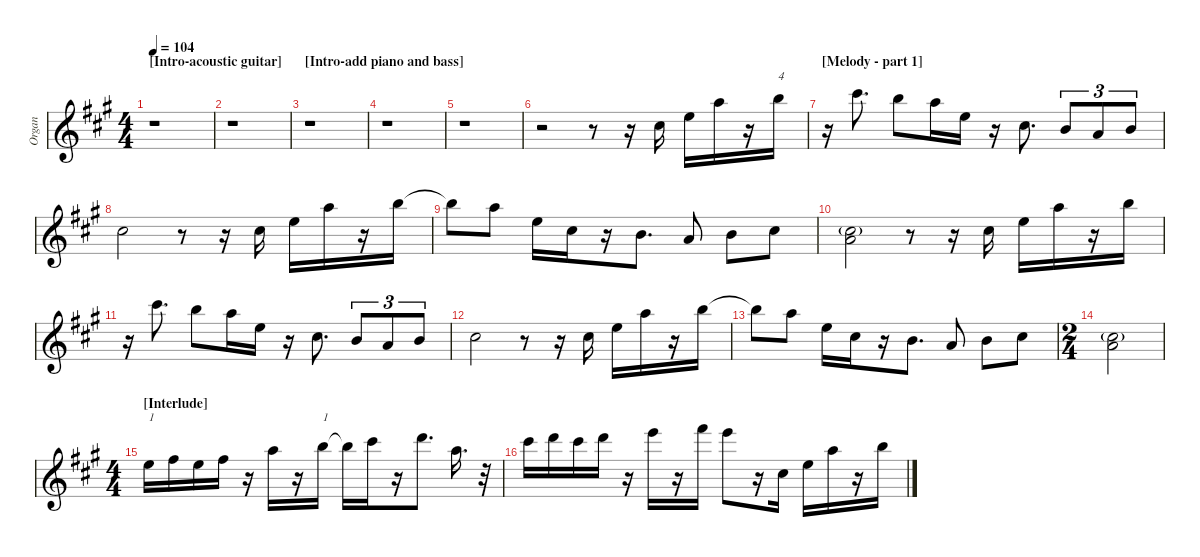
\hideDynamics
\bracketExtendMode nobrackets
\otherSystemsTrackNameOrientation horizontal
\track ("Organ" "Organ") {defaultSystemsLayout 4 instrument drawbarorgan}
\staff {score}
\tuning (E4 B3 G3 D3 A2 E2)
\ts (4 4)
\beaming (8 2 2 2 2)
\section ("" "[Intro-acoustic guitar]")
\tempo 104
\clef g2
\ks a
r.1{dy f instrument drawbarorgan beam Down} |
r.1{beam Down} |
\section ("" "[Intro-add piano and bass]")
r.1{beam Down} |
r.1{beam Down} |
r.1{beam Down} |
\scale
0.229437 r.2{beam Down} r.8{beam Down} r.16{beam Down} 9.1{acc #}.16{beam Down} 12.1{acc forcenatural}.16{beam Down} 17.1{acc forcenatural}.16{beam Down} r.16{beam Down} 19.1{acc forcenatural}.16{txt "4" beam Down} |
\section ("" "[Melody - part 1]")
\scale
0.211039 r.16{beam Down} 21.1{acc #}.8{d beam Down} 19.1{acc forcenatural}.8{beam Down} 17.1{acc forcenatural}.16{beam Down} 12.1{acc forcenatural}.16{beam Down} r.16{beam Down} 9.1{acc #}.8{d beam Down} 7.1{acc forcenatural}.8{tu (3 2) beam Up} 5.1{acc forcenatural}.8{tu (3 2) beam Up} 7.1{acc forcenatural}.8{tu (3 2) beam Up} |
\scale
0.179654 9.1{acc #}.2{beam Down} r.8{beam Down} r.16{beam Down} 9.1{acc #}.16{beam Down} 12.1{acc forcenatural}.16{beam Down} 17.1{acc forcenatural}.16{beam Down} r.16{beam Down} 19.1{acc forcenatural}.16{beam Down} |
\scale
0.20028 19.1{t acc forcenatural}.8{beam Down} 17.1{acc forcenatural}.8{beam Down} 12.1{acc forcenatural}.16{beam Down} 9.1{acc #}.16{beam Down} r.16{beam Down} 7.1{acc forcenatural}.8{d beam Down} 5.1{acc forcenatural}.8{beam Up} 7.1{acc forcenatural}.8{beam Down} 9.1{acc #}.8{beam Down} |
\scale
0.179731 (9.1{g acc #} 10.2{acc forcenatural}).2{beam Down} r.8{beam Down} r.16{beam Down} 9.1{acc #}.16{beam Down} 12.1{acc forcenatural}.16{beam Down} 17.1{acc forcenatural}.16{beam Down} r.16{beam Down} 19.1{acc forcenatural}.16{beam Down} |
r.16{beam Down} 21.1{acc #}.8{d beam Down} 19.1{acc forcenatural}.8{beam Down} 17.1{acc forcenatural}.16{beam Down} 12.1{acc forcenatural}.16{beam Down} r.16{beam Down} 9.1{acc #}.8{d beam Down} 7.1{acc forcenatural}.8{tu (3 2) beam Up} 5.1{acc forcenatural}.8{tu (3 2) beam Up} 7.1{acc forcenatural}.8{tu (3 2) beam Up} |
9.1{acc #}.2{beam Down} r.8{beam Down} r.16{beam Down} 9.1{acc #}.16{beam Down} 12.1{acc forcenatural}.16{beam Down} 17.1{acc forcenatural}.16{beam Down} r.16{beam Down} 19.1{acc forcenatural}.16{beam Down} |
19.1{t acc forcenatural}.8{beam Down} 17.1{acc forcenatural}.8{beam Down} 12.1{acc forcenatural}.16{beam Down} 9.1{acc #}.16{beam Down} r.16{beam Down} 7.1{acc forcenatural}.8{d beam Down} 5.1{acc forcenatural}.8{beam Up} 7.1{acc forcenatural}.8{beam Down} 9.1{acc #}.8{beam Down} |
\ts (2 4)
(9.1{g acc #} 10.2{acc forcenatural}).2{beam Down} |
\ts (4 4)
\section ("" "[Interlude] ")
12.1{acc forcenatural}.16{txt "1" beam Down} 14.1{acc #}.16{beam Down} 12.1{acc forcenatural}.16{beam Down} 14.1{acc #}.16{beam Down} r.16{beam Down} 17.1{acc forcenatural}.16{beam Down} r.16{beam Down} 19.1{acc forcenatural}.16{txt "1" beam Down} 19.1{t acc forcenatural}.16{beam Down} 21.1{acc #}.16{beam Down} r.16{beam Down} 22.1{acc forcenatural}.8{d beam Down} 17.1{acc forcenatural}.16{d beam Down} r.32{beam Down} |
21.1{acc #}.16{beam Down} 22.1{acc forcenatural}.16{beam Down} 21.1{acc #}.16{beam Down} 22.1{acc forcenatural}.16{beam Down} r.16{beam Down} 24.1{acc forcenatural}.16{beam Down} r.16{beam Down} 26.1{acc #}.16{beam Down} 24.1{acc forcenatural}.8{beam Down} r.16{beam Down} 9.1{acc #}.16{beam Down} 12.1{acc forcenatural}.16{beam Down} 17.1{acc forcenatural}.16{beam Down} r.16{beam Down} 19.1{acc forcenatural}.16{beam Down}
